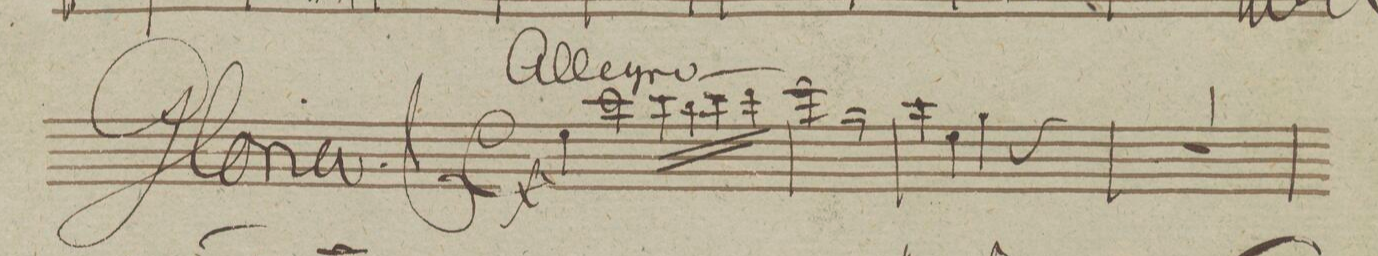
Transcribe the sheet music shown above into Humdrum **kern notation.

**kern	**dynam
*I"Flauto Secondo	*
*clefG2	*
*k[]	*
*met(c)	*
*M4/4	*
4ee\	f
*2\right	*
2ccc\	.
(16ccc\LL	.
16bb\	.
16ccc\	.
16ddd\JJ	.
=2	=2
2eee\)	.
2gg\	.
=3	=3
4ccc\	.
4ee\	.
4gg\	.
4r	.
=4	=4
1r	.
=5	=5
*-	*-
